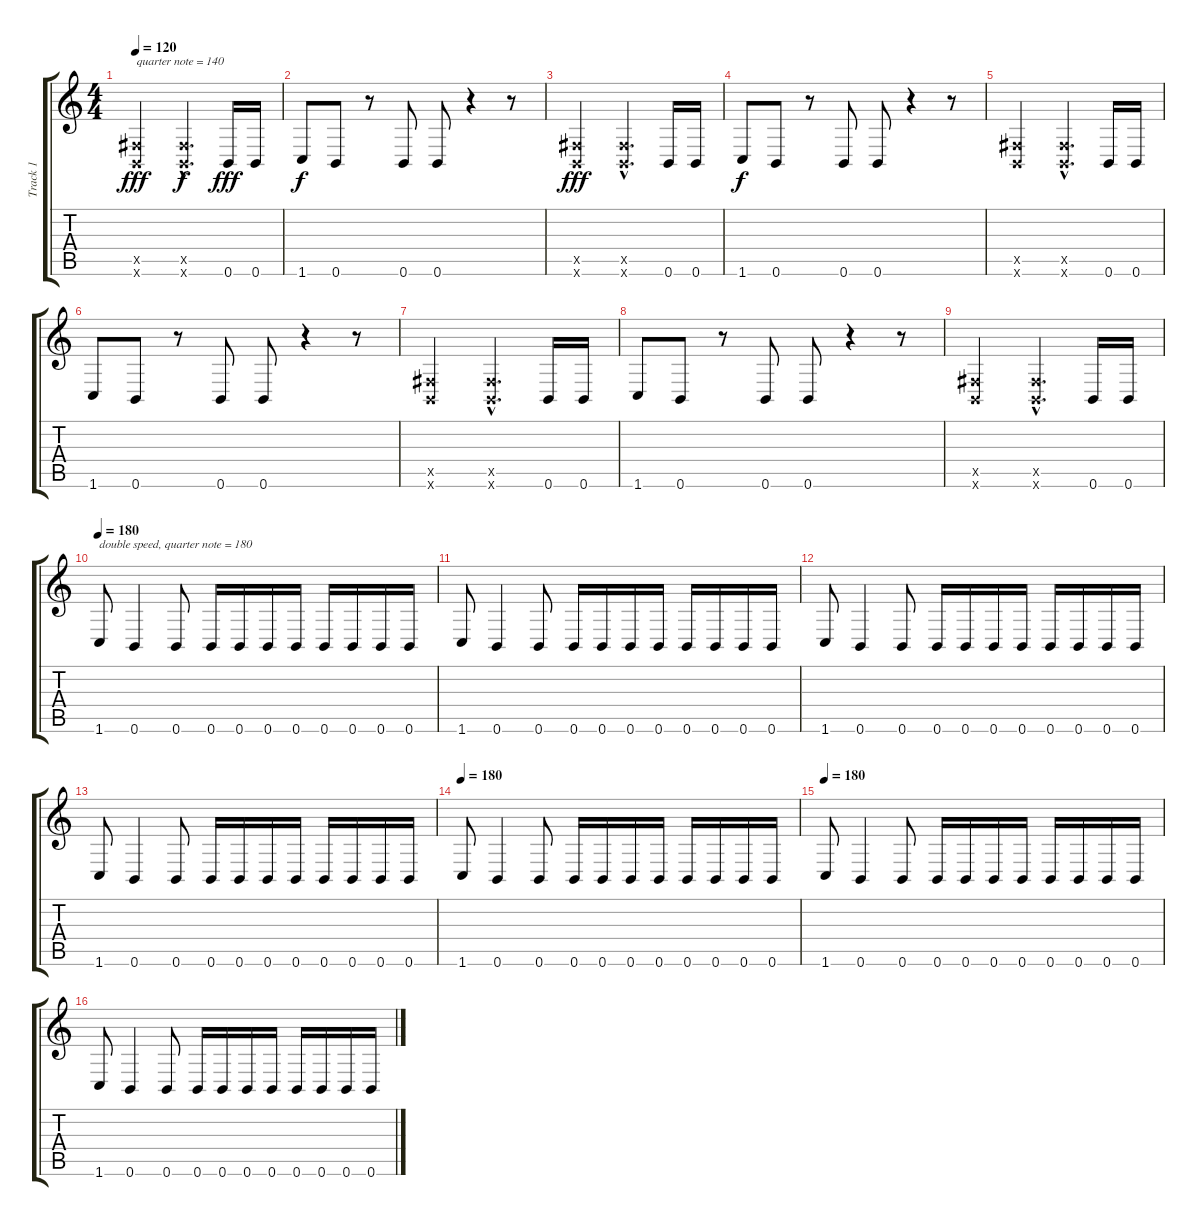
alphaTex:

\track ("Track 1" "Track 1") {instrument distortionguitar}
\staff {score tabs}
\tuning (Db4 Ab3 E3 B2 Gb2 B1) {hide}
\ts (4 4)
\tempo 120
\clef g2
\ks c
(0.5{x} 0.6{x}).2{txt "quarter note = 140" dy fff instrument distortionguitar} (0.5{hac x} 0.6{hac x}).4{d dy f} 0.6.16{dy fff} 0.6.16 |
1.6.8{dy f} 0.6.8 r.8 0.6.8 0.6.8 r.4 r.8 |
(0.5{x} 0.6{x}).2{dy fff} (0.5{hac x} 0.6{hac x}).4{d} 0.6.16 0.6.16 |
1.6.8{dy f} 0.6.8 r.8 0.6.8 0.6.8 r.4 r.8 |
(0.5{x} 0.6{x}).2 (0.5{hac x} 0.6{hac x}).4{d} 0.6.16 0.6.16 |
1.6.8 0.6.8 r.8 0.6.8 0.6.8 r.4 r.8 |
(0.5{x} 0.6{x}).2 (0.5{hac x} 0.6{hac x}).4{d} 0.6.16 0.6.16 |
1.6.8 0.6.8 r.8 0.6.8 0.6.8 r.4 r.8 |
(0.5{x} 0.6{x}).2 (0.5{hac x} 0.6{hac x}).4{d} 0.6.16 0.6.16 |
\tempo 180
1.6.8{txt "double speed, quarter note = 180"} 0.6.4 0.6.8 0.6.16 0.6.16 0.6.16 0.6.16 0.6.16 0.6.16 0.6.16 0.6.16 |
1.6.8 0.6.4 0.6.8 0.6.16 0.6.16 0.6.16 0.6.16 0.6.16 0.6.16 0.6.16 0.6.16 |
1.6.8 0.6.4 0.6.8 0.6.16 0.6.16 0.6.16 0.6.16 0.6.16 0.6.16 0.6.16 0.6.16 |
1.6.8 0.6.4 0.6.8 0.6.16 0.6.16 0.6.16 0.6.16 0.6.16 0.6.16 0.6.16 0.6.16 |
\tempo 180
1.6.8 0.6.4 0.6.8 0.6.16 0.6.16 0.6.16 0.6.16 0.6.16 0.6.16 0.6.16 0.6.16 |
\tempo 180
1.6.8 0.6.4 0.6.8 0.6.16 0.6.16 0.6.16 0.6.16 0.6.16 0.6.16 0.6.16 0.6.16 |
1.6.8 0.6.4 0.6.8 0.6.16 0.6.16 0.6.16 0.6.16 0.6.16 0.6.16 0.6.16 0.6.16
